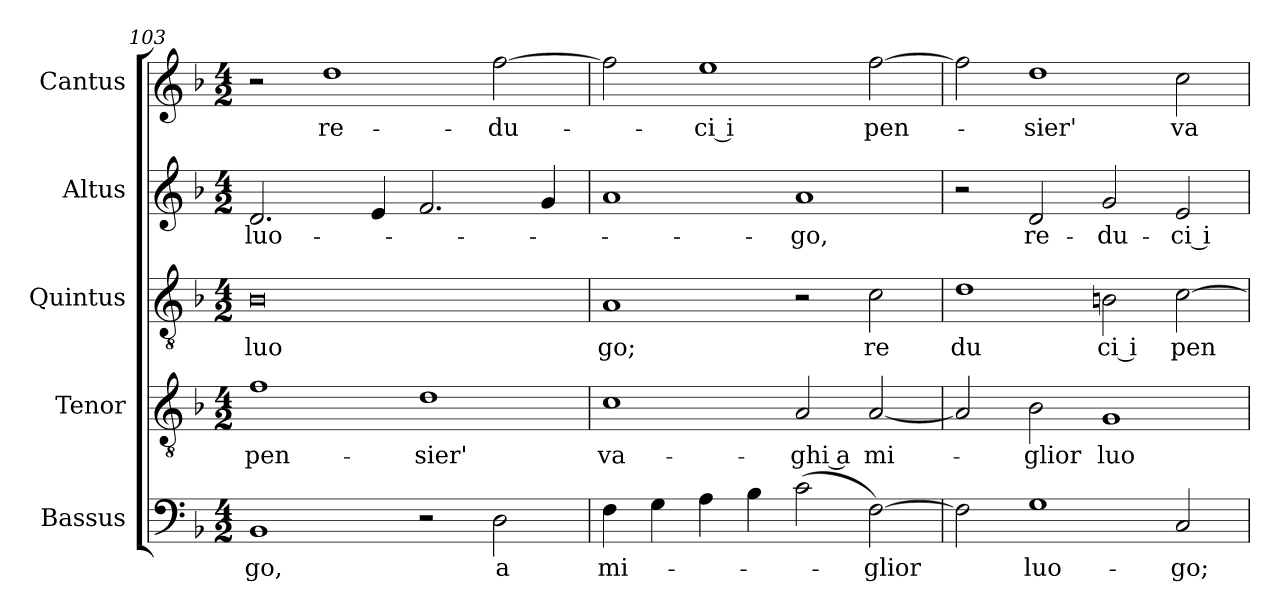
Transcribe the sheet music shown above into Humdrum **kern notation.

**kern	**text	**kern	**text	**kern	**text	**kern	**text	**kern	**text
*part5	*part5	*part4	*part4	*part3	*part3	*part2	*part2	*part1	*part1
*staff5	*staff5	*staff4	*staff4	*staff3	*staff3	*staff2	*staff2	*staff1	*staff1
*I"Bassus	*	*I"Tenor	*	*I"Quintus	*	*I"Altus	*	*I"Cantus	*
*I'Bassus	*	*I'Tenor	*	*I'Quintus	*	*I'Altus	*	*I'Cantus	*
*clefF4	*	*clefGv2	*	*clefGv2	*	*clefG2	*	*clefG2	*
*k[b-]	*	*k[b-]	*	*k[b-]	*	*k[b-]	*	*k[b-]	*
*F:	*	*F:	*	*F:	*	*F:	*	*F:	*
*M4/2	*	*M4/2	*	*M4/2	*	*M4/2	*	*M4/2	*
=103	=103	=103	=103	=103	=103	=103	=103	=103	=103
!	!LO:LY:b:cj	!	!LO:LY:b:cj	!	!LO:LY:b:cj	!	!LO:LY:b	!	!
1BB-	-go,	1f	pen-	0B-	luo	2.d/	luo-	2r	.
!	!	!	!	!	!	!	!	!	!LO:LY:b:cj
.	.	.	.	.	.	.	.	1dd	re-
.	.	.	.	.	.	4e/	.	.	.
!	!	!	!LO:LY:b:cj	!	!	!	!	!	!
2r	.	1d	-sier'	.	.	2.f/	.	.	.
!	!LO:LY:b:cj	!	!	!	!	!	!	!	!LO:LY:b
2D\	a	.	.	.	.	.	.	[>2ff\	-du-
.	.	.	.	.	.	4g/	.	.	.
=104	=104	=104	=104	=104	=104	=104	=104	=104	=104
!	!LO:LY:b	!	!LO:LY:b:cj	!	!LO:LY:b:cj	!	!	!	!
4F\	mi-	1c	va-	1A	go;	1a	.	2ff\]	.
4G\	.	.	.	.	.	.	.	.	.
!	!	!	!	!	!	!	!	!	!LO:LY:b:rj
4A\	.	.	.	.	.	.	.	1ee	-ci i
4B-\	.	.	.	.	.	.	.	.	.
!	!	!	!LO:LY:b:rj	!	!	!	!LO:LY:b:cj	!	!
(>2c\	.	2A/	-ghi a	2r	.	1a	-go,	.	.
!	!LO:LY:b	!	!LO:LY:b	!	!LO:LY:b:cj	!	!	!	!LO:LY:b
[>2F\)	-glior	[<2A/	mi-	2c\	re	.	.	[>2ff\	pen-
=105	=105	=105	=105	=105	=105	=105	=105	=105	=105
!	!	!	!	!	!LO:LY:b:cj	!	!	!	!
2F\]	.	2A/]	.	1d	du	2r	.	2ff\]	.
!	!LO:LY:b:cj	!	!LO:LY:b:cj	!	!	!	!LO:LY:b:cj	!	!LO:LY:b:cj
1G	luo-	2B-\	-glior	.	.	2d/	re-	1dd	-sier'
!	!	!	!LO:LY:b:cj	!	!LO:LY:b:rj	!	!LO:LY:b:cj	!	!
.	.	1G	luo-	2Bn\	ci i	2g/	-du-	.	.
!	!LO:LY:b:cj	!	!	!	!LO:LY:b	!	!LO:LY:b:rj	!	!LO:LY:b:cj
2C/	-go;	.	.	[<2c\	pen	2e/	-ci i	2cc\	va-
=	=	=	=	=	=	=	=	=	=
*-	*-	*-	*-	*-	*-	*-	*-	*-	*-
